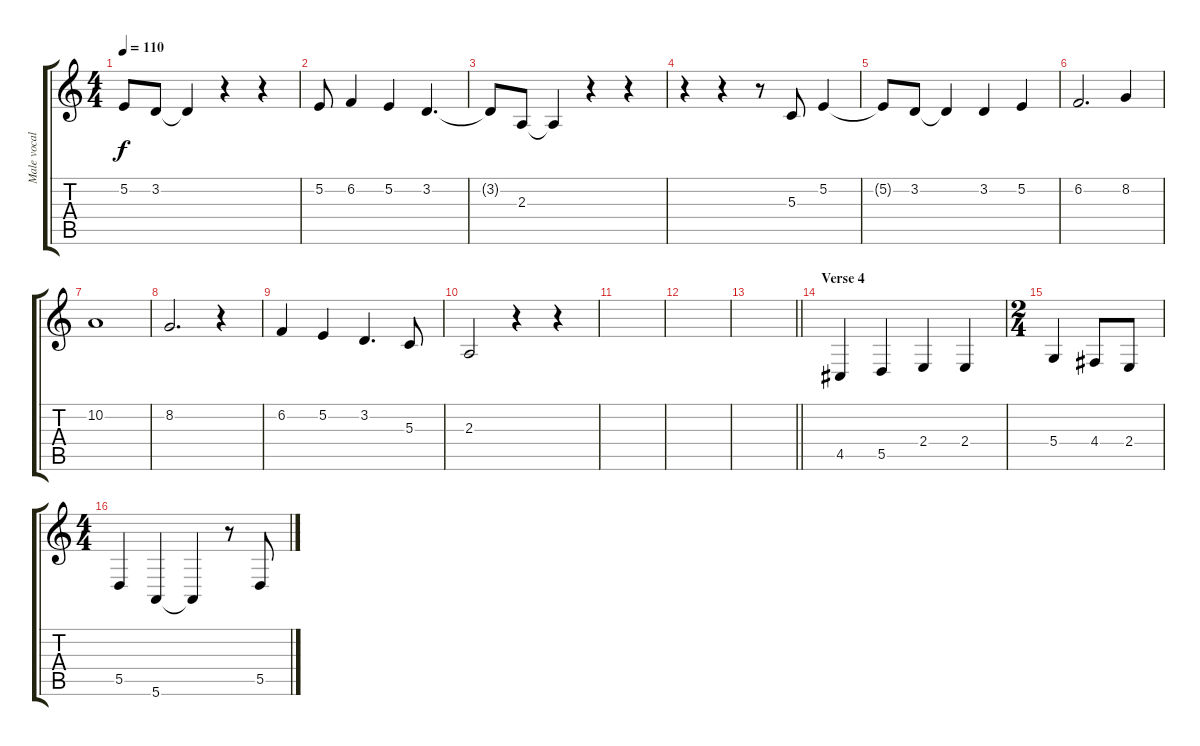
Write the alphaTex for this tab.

\track ("Male vocals" "Male vocal") {instrument flute}
\staff {score tabs}
\tuning (E4 B3 G3 D3 A2 E2) {hide}
\ts (4 4)
\tempo 110
\clef g2
\ks c
5.2{t}.8{dy f} 3.2.8 3.2{t}.4 r.4 r.4 |
5.2.8 6.2.4 5.2.4 3.2.4{d} |
3.2{t}.8 2.3.8 2.3{t}.4 r.4 r.4 |
r.4 r.4 r.8 5.3.8 5.2.4 |
5.2{t}.8 3.2.8 3.2{t}.4 3.2.4 5.2.4 |
6.2.2{d} 8.2.4 |
10.2.1 |
8.2.2{d} r.4 |
6.2.4 5.2.4 3.2.4{d} 5.3.8 |
2.3.2 r.4 r.4 |
|
|
\barLineRight lightlight
|
\section ("" "Verse 4")
4.5.4 5.5.4 2.4.4 2.4.4 |
\ts (2 4)
5.4.4 4.4.8 2.4.8 |
\ts (4 4)
5.5.4 5.6.4 5.6{t}.4 r.8 5.5.8
